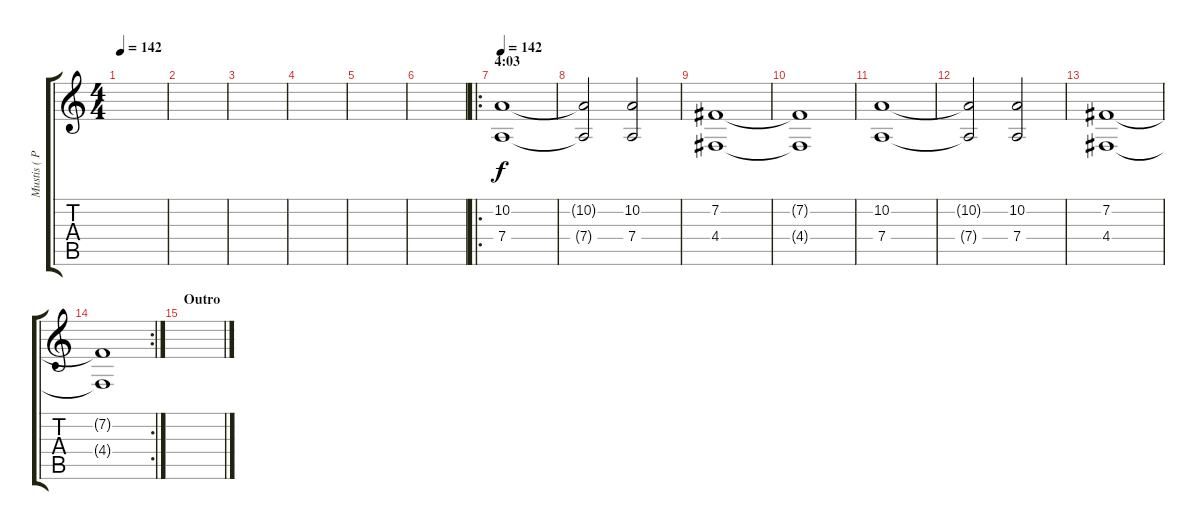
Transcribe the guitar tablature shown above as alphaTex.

\track ("Mustis ( Pad 1)" "Mustis ( P") {instrument stringensemble1}
\staff {score tabs}
\tuning (E4 B3 G3 D3 A2 E2) {hide}
\ts (4 4)
\tempo 142
\clef g2
\ks c
|
|
|
|
|
|
\ro
\section ("" "4:03")
\tempo 142
(10.2 7.4).1 |
(10.2{t} 7.4{t}).2 (10.2 7.4).2 |
(7.2 4.4).1 |
(7.2{t} 4.4{t}).1 |
(10.2 7.4).1 |
(10.2{t} 7.4{t}).2 (10.2 7.4).2 |
(7.2 4.4).1 |
\rc 2
(7.2{t} 4.4{t}).1 |
\section ("" "Outro")
